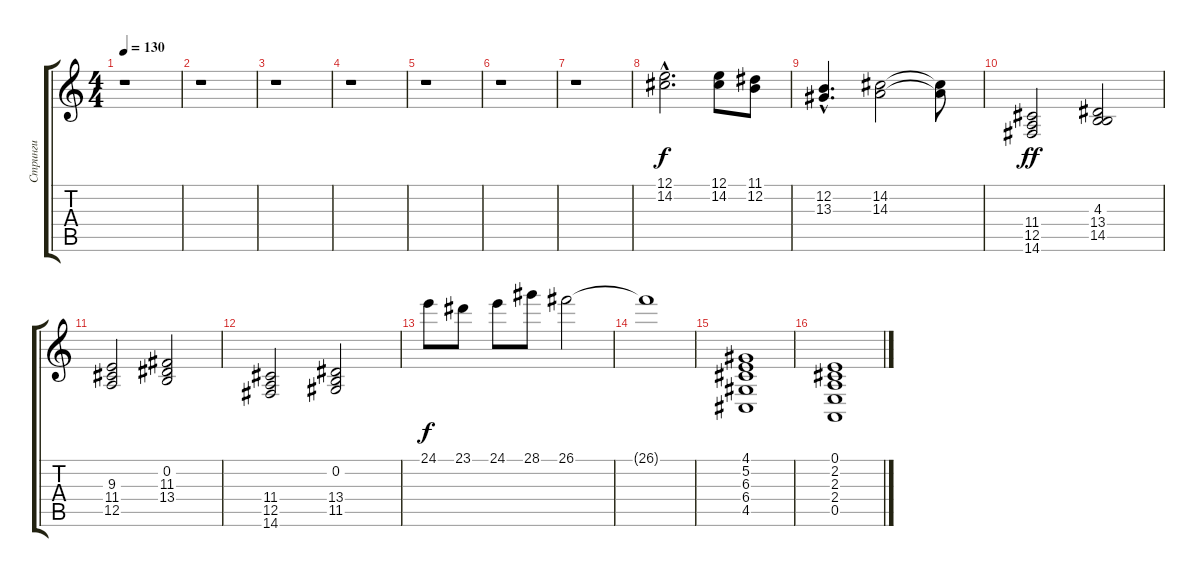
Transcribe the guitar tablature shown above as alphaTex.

\track ("Стринги" "Стринги") {instrument stringensemble2}
\staff {score tabs}
\tuning (E4 B3 G3 D3 A2 E2) {hide}
\ts (4 4)
\tempo 130
\clef g2
\ks c
r.1{dy f} |
r.1 |
r.1 |
r.1 |
r.1 |
r.1 |
r.1 |
(12.1{hac} 14.2{hac}).2{d volume 4} (12.1 14.2).8{volume 9} (11.1 12.2).8 |
(12.2{hac} 13.3{hac}).4{d} (14.2 14.3).2 (14.2{t} 14.3{t}).8 |
(11.4 12.5 14.6).2{dy ff} (4.3 13.4 14.5).2 |
(9.3 11.4 12.5).2 (0.2 11.3 13.4).2 |
(11.4 12.5 14.6).2 (0.2 13.4 11.5).2 |
24.1.8{dy f volume 9} 23.1.8{volume 10} 24.1.8{volume 10} 28.1.8 26.1.2{volume 10} |
26.1{t}.1 |
(4.1 5.2 6.3 6.4 4.5).1{volume 9 instrument stringensemble2} |
(0.1 2.2 2.3 2.4 0.5).1
